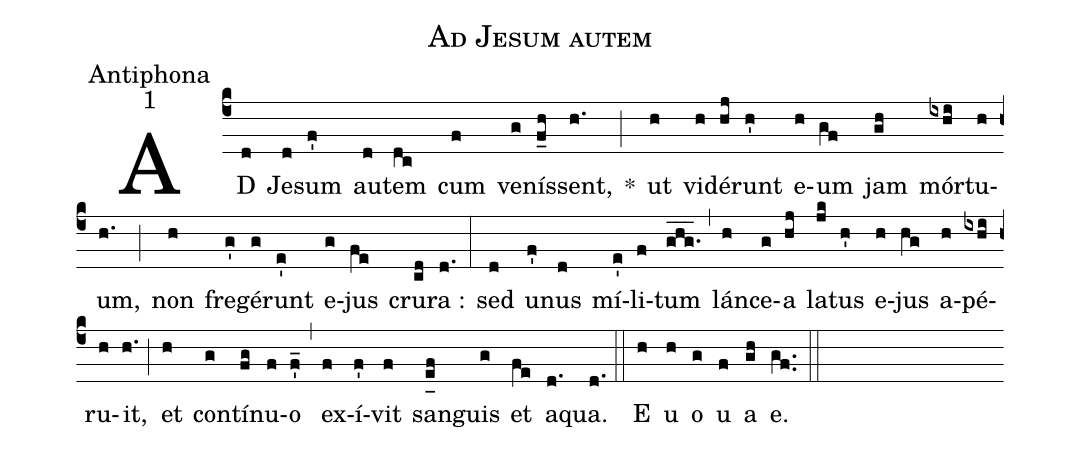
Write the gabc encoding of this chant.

name:Ad Jesum autem;
office-part:Antiphona;
mode:1;
%%
(c4) AD(d) Je(d)sum(f') au(d)tem(dc) cum(f) ve(g)nís(f_h)sent,(h.) *(;) ut(h) vi(h)dé(hj)runt(h') e(h)um(gf) jam(gh) mór(ixhi)tu(h)um,(h.) (;) non(h) fre(g')gé(g)runt(e') e(g)jus(fe) cru(cd)ra :(d.) (:) sed(d) u(f')nus(d) mí(e')li(f)tum(ghg.___) (,) lán(h)ce(g)a(hj) la(jk)tus(h') e(h)jus(hg) a(h)pé(ixhi)ru(h)it,(h.) (;) et(h) con(g)tí(fg)nu(f)o(f'_) (,) ex(f)í(f')vit(f) san(e_[uh:l]f)guis(g) et(fe) a(d.)qua.(d.) (::) <eu>E(h) u(h) o(g) u(f) a(gh) e.</eu>(gf..) (::)
